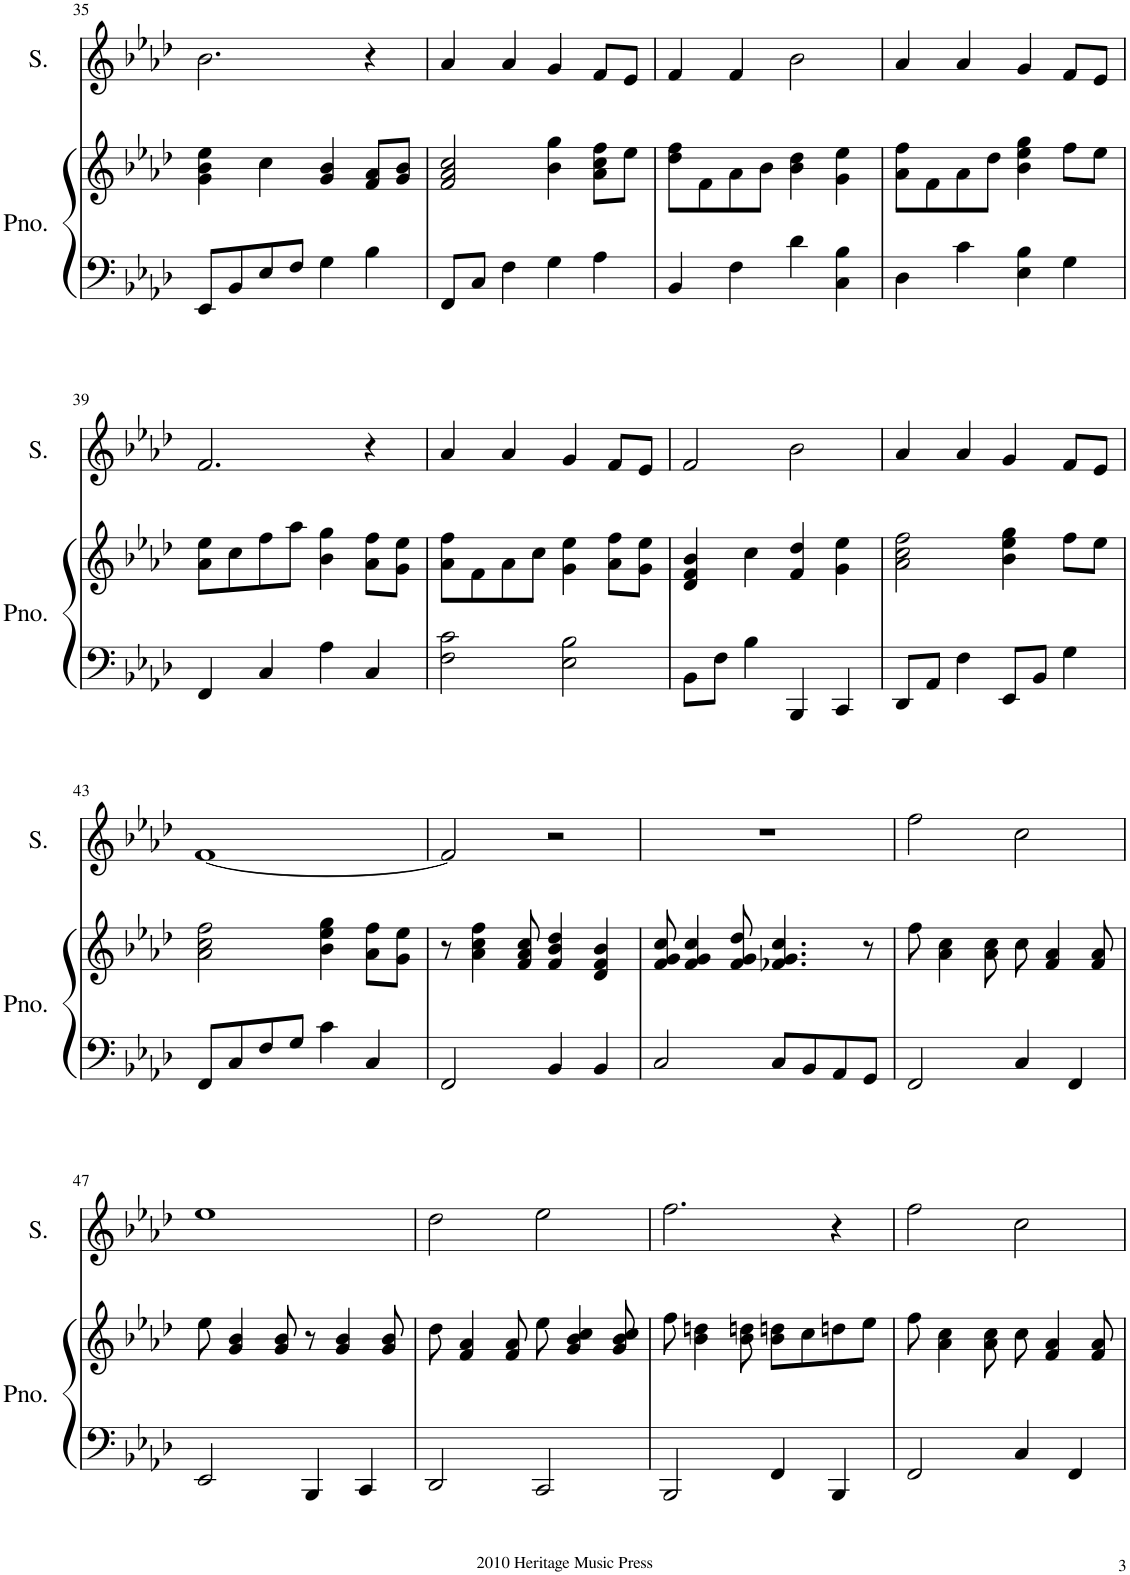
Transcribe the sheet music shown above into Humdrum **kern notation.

**kern	**kern	**kern
*part2	*part2	*part1
*staff3	*staff2	*staff1
*I"Piano	*	*I"Soprano
*I'Pno.	*	*I'S.
!!LO:PB:g=z
*clefF4	*clefG2	*clefG2
*k[b-e-a-d-]	*k[b-e-a-d-]	*k[b-e-a-d-]
*M4/4	*M4/4	*M4/4
=35	=35	=35
8EE-/L	4g\ 4b-\ 4ee-\	2.b-\
8BB-/	.	.
8E-/	4cc\	.
8F/J	.	.
4G\	4g/ 4b-/	.
4B-\	8f/ 8a-/L	4r
.	8g/ 8b-/J	.
=36	=36	=36
8FF/L	2f/ 2a-/ 2cc/	4a-/
8C/J	.	.
4F\	.	4a-/
4G\	4b-\ 4gg\	4g/
4A-\	8a-\ 8cc\ 8ff\L	8f/L
.	8ee-\J	8e-/J
=37	=37	=37
4BB-/	8dd-\ 8ff\L	4f/
.	8f\	.
4F\	8a-\	4f/
.	8b-\J	.
4d-\	4b-\ 4dd-\	2b-\
4C\ 4B-\	4g\ 4ee-\	.
=38	=38	=38
4D-\	8a-\ 8ff\L	4a-/
.	8f\	.
4c\	8a-\	4a-/
.	8dd-\J	.
4E-\ 4B-\	4b-\ 4ee-\ 4gg\	4g/
4G\	8ff\L	8f/L
.	8ee-\J	8e-/J
!!LO:LB:g=z
=39	=39	=39
4FF/	8a-\ 8ee-\L	2.f/
.	8cc\	.
4C/	8ff\	.
.	8aa-\J	.
4A-\	4b-\ 4gg\	.
4C/	8a-\ 8ff\L	4r
.	8g\ 8ee-\J	.
=40	=40	=40
2F\ 2c\	8a-\ 8ff\L	4a-/
.	8f\	.
.	8a-\	4a-/
.	8cc\J	.
2E-\ 2B-\	4g\ 4ee-\	4g/
.	8a-\ 8ff\L	8f/L
.	8g\ 8ee-\J	8e-/J
=41	=41	=41
8BB-\L	4d-/ 4f/ 4b-/	2f/
8F\J	.	.
4B-\	4cc\	.
4BBB-/	4f/ 4dd-/	2b-\
4CC/	4g\ 4ee-\	.
=42	=42	=42
8DD-/L	2a-\ 2cc\ 2ff\	4a-/
8AA-/J	.	.
4F\	.	4a-/
8EE-/L	4b-\ 4ee-\ 4gg\	4g/
8BB-/J	.	.
4G\	8ff\L	8f/L
.	8ee-\J	8e-/J
!!LO:LB:g=z
=43	=43	=43
8FF/L	2a-\ 2cc\ 2ff\	[1f
8C/	.	.
8F/	.	.
8G/J	.	.
4c\	4b-\ 4ee-\ 4gg\	.
4C/	8a-\ 8ff\L	.
.	8g\ 8ee-\J	.
=44	=44	=44
2FF/	8r	2f/]
.	4a-\ 4cc\ 4ff\	.
.	8f/ 8a-/ 8cc/	.
4BB-/	4f/ 4b-/ 4dd-/	2r
4BB-/	4d-/ 4f/ 4b-/	.
=45	=45	=45
2C/	8f/ 8g/ 8cc/	1r
.	4f/ 4g/ 4cc/	.
.	8f/ 8g/ 8dd-/	.
8C/L	4.f-X/ 4.g/ 4.cc/	.
8BB-/	.	.
8AA-/	.	.
8GG/J	8r	.
=46	=46	=46
2FF/	8ff\	2ff\
.	4a-\ 4cc\	.
.	8a-\ 8cc\	.
4C/	8cc\	2cc\
.	4f/ 4a-/	.
4FF/	.	.
.	8f/ 8a-/	.
!!LO:LB:g=z
=47	=47	=47
2EE-/	8ee-\	1ee-
.	4g/ 4b-/	.
.	8g/ 8b-/	.
4BBB-/	8r	.
.	4g/ 4b-/	.
4CC/	.	.
.	8g/ 8b-/	.
=48	=48	=48
2DD-/	8dd-\	2dd-\
.	4f/ 4a-/	.
.	8f/ 8a-/	.
2CC/	8ee-\	2ee-\
.	4g/ 4b-/ 4cc/	.
.	8g/ 8b-/ 8cc/	.
=49	=49	=49
2BBB-/	8ff\	2.ff\
.	4b-\ 4ddn\	.
.	8b-\ 8ddn\	.
4FF/	8b-\ 8ddn\L	.
.	8cc\	.
4BBB-/	8ddn\	4r
.	8ee-\J	.
=50	=50	=50
2FF/	8ff\	2ff\
.	4a-\ 4cc\	.
.	8a-\ 8cc\	.
4C/	8cc\	2cc\
.	4f/ 4a-/	.
4FF/	.	.
.	8f/ 8a-/	.
=	=	=
*-	*-	*-
